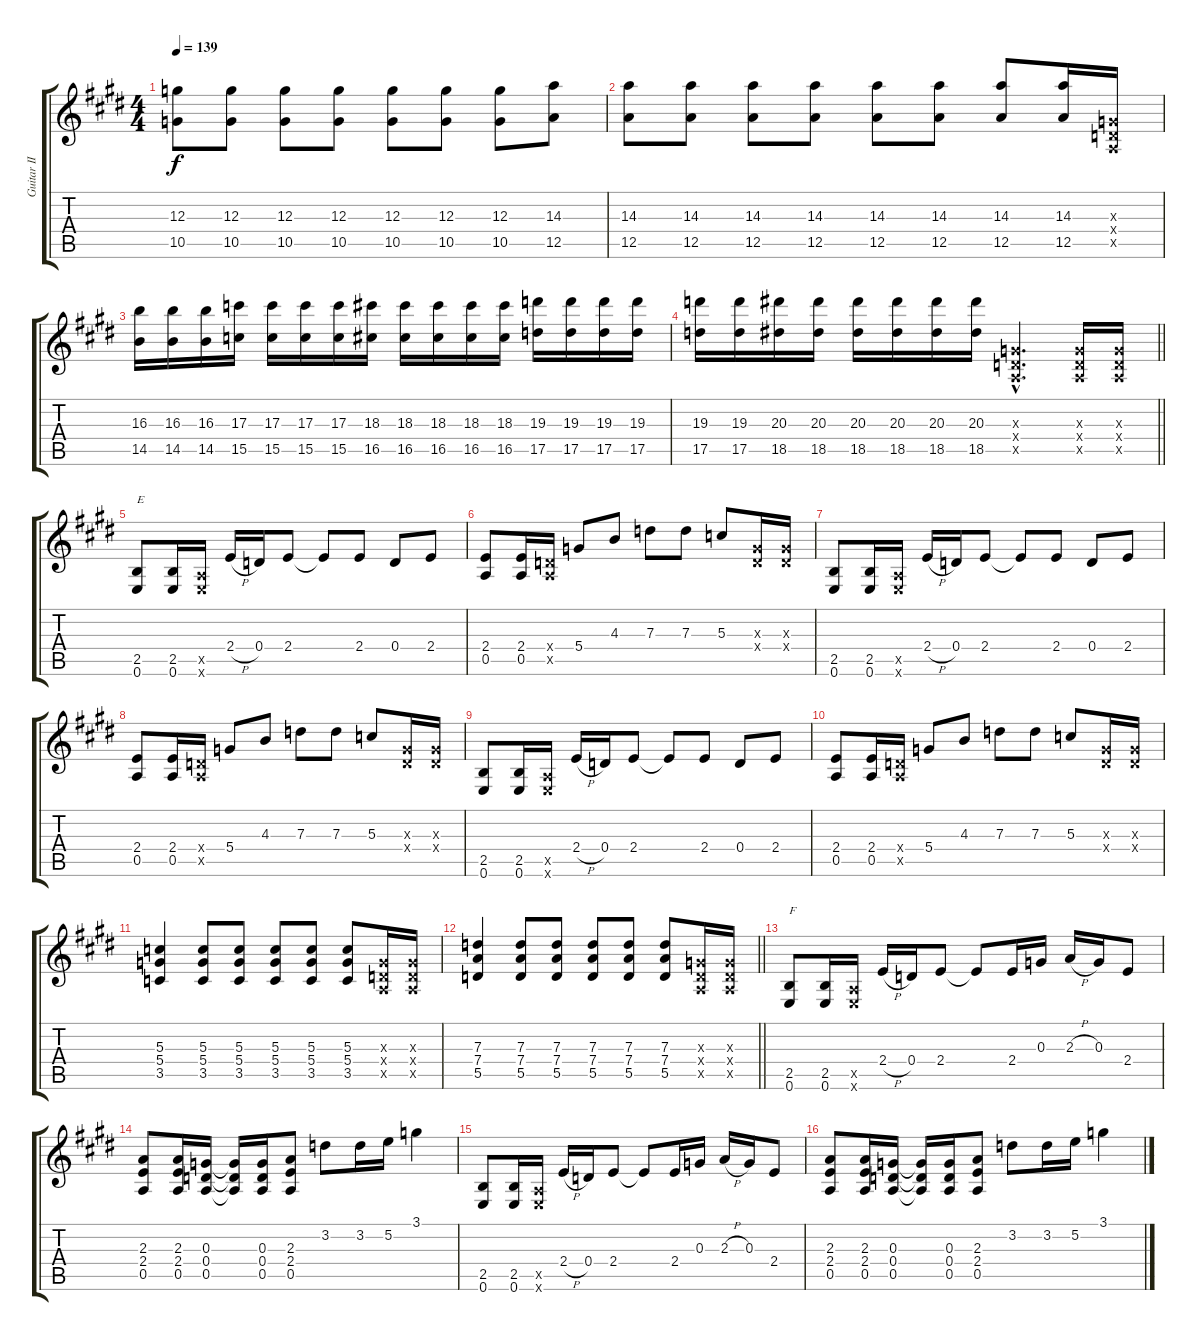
\track ("Guitar II" "Guitar II") {instrument distortionguitar}
\staff {score tabs}
\tuning (E4 B3 G3 D3 A2 E2) {hide}
\ts (4 4)
\tempo 139
\clef g2
\ks e
(12.3 10.5).8{dy f} (12.3 10.5).8 (12.3 10.5).8 (12.3 10.5).8 (12.3 10.5).8 (12.3 10.5).8 (12.3 10.5).8 (14.3 12.5).8 |
(14.3 12.5).8 (14.3 12.5).8 (14.3 12.5).8 (14.3 12.5).8 (14.3 12.5).8 (14.3 12.5).8 (14.3 12.5).8 (14.3 12.5).16 (0.3{x} 0.4{x} 0.5{x}).16 |
(16.3 14.5).16 (16.3 14.5).16 (16.3 14.5).16 (17.3 15.5).16 (17.3 15.5).16 (17.3 15.5).16 (17.3 15.5).16 (18.3 16.5).16 (18.3 16.5).16 (18.3 16.5).16 (18.3 16.5).16 (18.3 16.5).16 (19.3 17.5).16 (19.3 17.5).16 (19.3 17.5).16 (19.3 17.5).16 |
\barLineRight lightlight
(19.3 17.5).16 (19.3 17.5).16 (20.3 18.5).16 (20.3 18.5).16 (20.3 18.5).16 (20.3 18.5).16 (20.3 18.5).16 (20.3 18.5).16 (0.3{hac x} 0.4{hac x} 0.5{hac x}).4{d} (0.3{x} 0.4{x} 0.5{x}).16 (0.3{x} 0.4{x} 0.5{x}).16 |
(2.5 0.6).8{txt "E"} (2.5 0.6).16 (0.5{x} 0.6{x}).16 2.4{h}.16 0.4.16 2.4.8 2.4{t}.8 2.4.8 0.4.8 2.4.8 |
(2.4 0.5).8 (2.4 0.5).16 (0.4{x} 0.5{x}).16 5.4.8 4.3.8 7.3.8 7.3.8 5.3.8 (0.3{x} 0.4{x}).16 (0.3{x} 0.4{x}).16 |
(2.5 0.6).8 (2.5 0.6).16 (0.5{x} 0.6{x}).16 2.4{h}.16 0.4.16 2.4.8 2.4{t}.8 2.4.8 0.4.8 2.4.8 |
(2.4 0.5).8 (2.4 0.5).16 (0.4{x} 0.5{x}).16 5.4.8 4.3.8 7.3.8 7.3.8 5.3.8 (0.3{x} 0.4{x}).16 (0.3{x} 0.4{x}).16 |
(2.5 0.6).8 (2.5 0.6).16 (0.5{x} 0.6{x}).16 2.4{h}.16 0.4.16 2.4.8 2.4{t}.8 2.4.8 0.4.8 2.4.8 |
(2.4 0.5).8 (2.4 0.5).16 (0.4{x} 0.5{x}).16 5.4.8 4.3.8 7.3.8 7.3.8 5.3.8 (0.3{x} 0.4{x}).16 (0.3{x} 0.4{x}).16 |
(5.3 5.4 3.5).4 (5.3 5.4 3.5).8 (5.3 5.4 3.5).8 (5.3 5.4 3.5).8 (5.3 5.4 3.5).8 (5.3 5.4 3.5).8 (0.3{x} 0.4{x} 0.5{x}).16 (0.3{x} 0.4{x} 0.5{x}).16 |
\barLineRight lightlight
(7.3 7.4 5.5).4 (7.3 7.4 5.5).8 (7.3 7.4 5.5).8 (7.3 7.4 5.5).8 (7.3 7.4 5.5).8 (7.3 7.4 5.5).8 (0.3{x} 0.4{x} 0.5{x}).16 (0.3{x} 0.4{x} 0.5{x}).16 |
(2.5 0.6).8{txt "F"} (2.5 0.6).16 (0.5{x} 0.6{x}).16 2.4{h}.16 0.4.16 2.4.8 2.4{t}.8 2.4.16 0.3.16 2.3{h}.16 0.3.16 2.4.8 |
(2.3 2.4 0.5).8 (2.3 2.4 0.5).16 (0.3 0.4 0.5).16 (0.3{t} 0.4{t} 0.5{t}).16 (0.3 0.4 0.5).16 (2.3 2.4 0.5).8 3.2.8 3.2.16 5.2.16 3.1.4 |
(2.5 0.6).8 (2.5 0.6).16 (0.5{x} 0.6{x}).16 2.4{h}.16 0.4.16 2.4.8 2.4{t}.8 2.4.16 0.3.16 2.3{h}.16 0.3.16 2.4.8 |
(2.3 2.4 0.5).8 (2.3 2.4 0.5).16 (0.3 0.4 0.5).16 (0.3{t} 0.4{t} 0.5{t}).16 (0.3 0.4 0.5).16 (2.3 2.4 0.5).8 3.2.8 3.2.16 5.2.16 3.1.4
